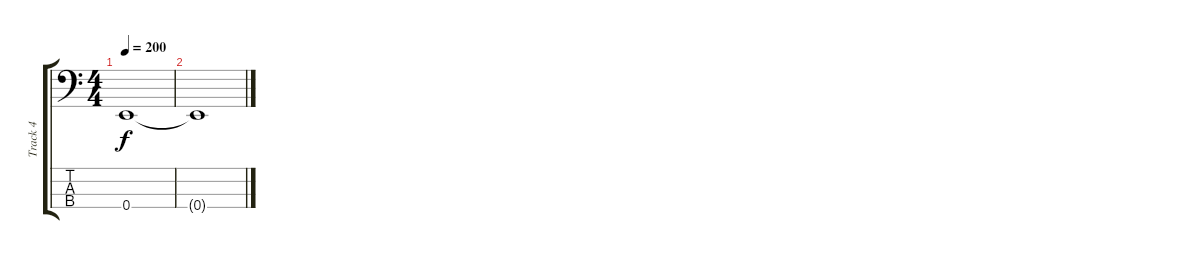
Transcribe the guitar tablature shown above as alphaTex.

\track ("Track 4" "Track 4") {instrument electricbasspick}
\staff {score tabs}
\tuning (G2 D2 A1 E1) {hide}
\ts (4 4)
\tempo 200
\clef f4
\ks c
0.4.1{dy f} |
0.4{t}.1
